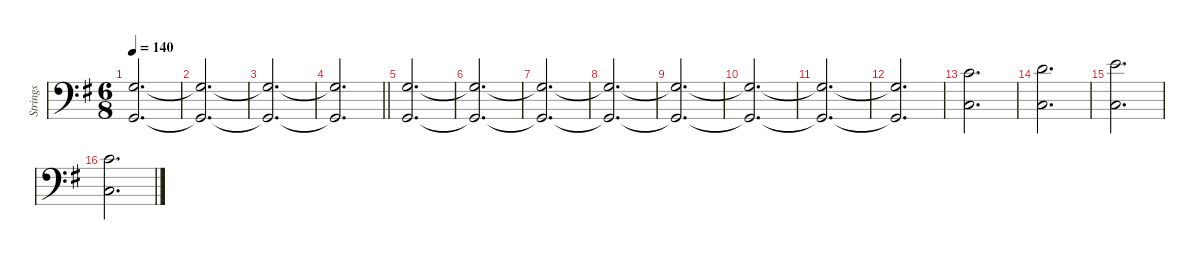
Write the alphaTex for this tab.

\defaultSystemsLayout 8
\hideDynamics
\bracketExtendMode groupsimilarinstruments
\firstSystemTrackNameMode fullname
\otherSystemsTrackNameOrientation horizontal
\track ("Strings" "vln.") {defaultSystemsLayout 16 instrument stringensemble1}
\staff {score}
\tuning (E4 B3 G3 D3 A2 E2)
\ts (6 8)
\tempo 140
\clef f4
\ks g
(5.4{t acc forcenatural} 3.6{t acc forcenatural}).2{d dy f beam Up} |
(5.4{t acc forcenatural} 3.6{t acc forcenatural}).2{d beam Up} |
(5.4{t acc forcenatural} 3.6{t acc forcenatural}).2{d beam Up} |
\barLineRight lightlight
(5.4{t acc forcenatural} 3.6{t acc forcenatural}).2{d beam Up} |
(5.4{acc forcenatural} 3.6{acc forcenatural}).2{d dy mf beam Up} |
(5.4{t acc forcenatural} 3.6{t acc forcenatural}).2{d dy f beam Up} |
(5.4{t acc forcenatural} 3.6{t acc forcenatural}).2{d beam Up} |
(5.4{t acc forcenatural} 3.6{t acc forcenatural}).2{d beam Up} |
(5.4{t acc forcenatural} 3.6{t acc forcenatural}).2{d beam Up} |
(5.4{t acc forcenatural} 3.6{t acc forcenatural}).2{d beam Up} |
(5.4{t acc forcenatural} 3.6{t acc forcenatural}).2{d beam Up} |
(5.4{t acc forcenatural} 3.6{t acc forcenatural}).2{d beam Up} |
(5.3{acc forcenatural} 3.5{acc forcenatural}).2{d beam Down} |
(7.3{acc forcenatural} 3.5{acc forcenatural}).2{d beam Down} |
(9.3{acc forcenatural} 3.5{acc forcenatural}).2{d beam Down} |
(5.3{acc forcenatural} 3.5{acc forcenatural}).2{d beam Down}
